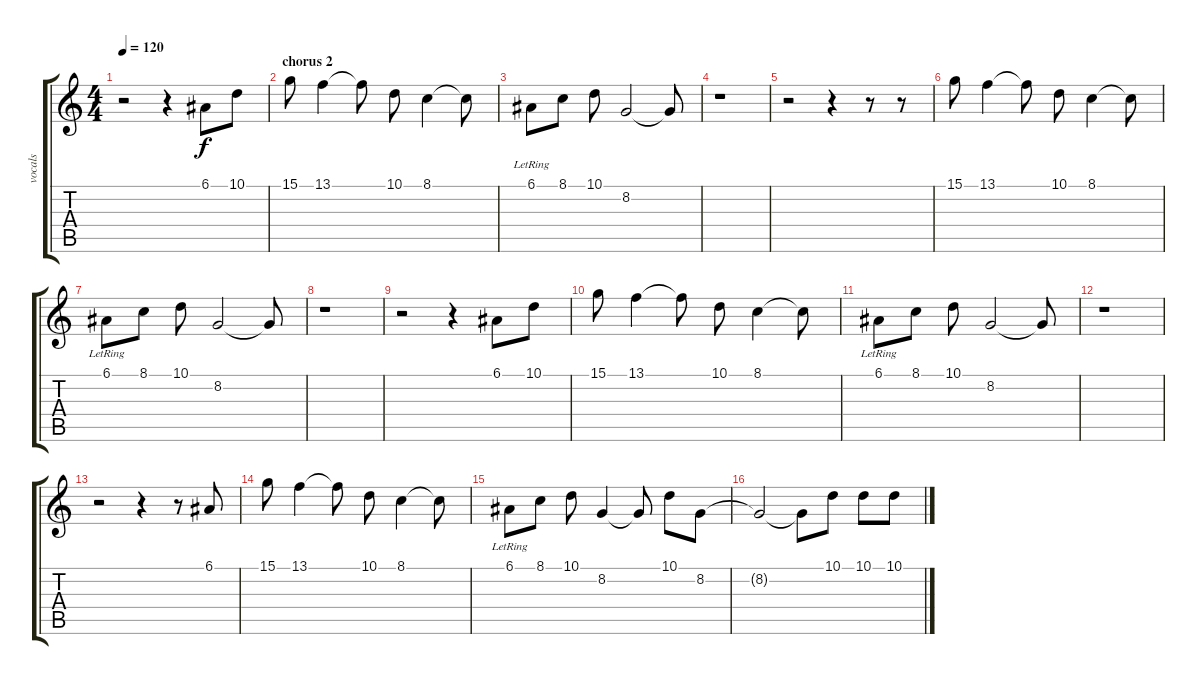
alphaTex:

\track ("vocals" "vocals") {instrument brightacousticpiano}
\staff {score tabs}
\tuning (E4 B3 G3 D3 A2 E2) {hide}
\ts (4 4)
\tempo 120
\clef g2
\ks c
r.2{dy f} r.4 6.1.8 10.1.8 |
\section ("" "chorus 2")
15.1.8 13.1.4 13.1{t}.8 10.1.8 8.1.4 8.1{t}.8 |
6.1{lr}.8 8.1.8 10.1.8 8.2.2 8.2{t}.8 |
r.1 |
r.2 r.4 r.8 r.8 |
15.1.8 13.1.4 13.1{t}.8 10.1.8 8.1.4 8.1{t}.8 |
6.1{lr}.8 8.1.8 10.1.8 8.2.2 8.2{t}.8 |
r.1 |
r.2 r.4 6.1.8 10.1.8 |
15.1.8 13.1.4 13.1{t}.8 10.1.8 8.1.4 8.1{t}.8 |
6.1{lr}.8 8.1.8 10.1.8 8.2.2 8.2{t}.8 |
r.1 |
r.2 r.4 r.8 6.1.8 |
15.1.8 13.1.4 13.1{t}.8 10.1.8 8.1.4 8.1{t}.8 |
6.1{lr}.8 8.1.8 10.1.8 8.2.4 8.2{t}.8 10.1.8 8.2.8 |
8.2{t}.2 8.2{t}.8 10.1.8 10.1.8 10.1.8
